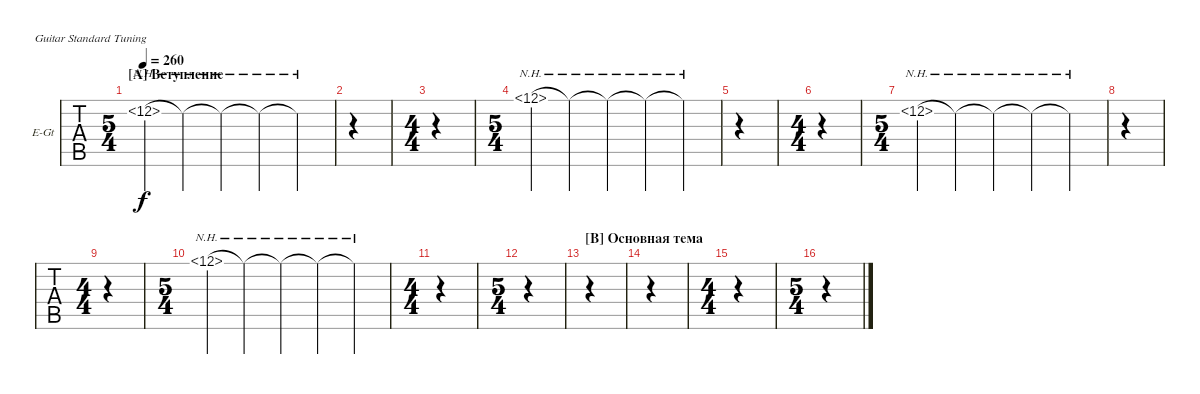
\defaultSystemsLayout 4
\bracketExtendMode groupsimilarinstruments
\firstSystemTrackNameOrientation horizontal
\otherSystemsTrackNameOrientation horizontal
\track ("Solo Guitar" "E-Gt") {instrument electricguitarclean}
\staff {tabs}
\tuning (E4 B3 G3 D3 A2 E2)
\displaytranspose 0
\ts (5 4)
\section ("A" "Вступление")
\tempo 260
\clef g2
\scale
0.39527
\ks c
12.2{nh}.4{dy f instrument electricguitarclean} 12.2{nh t}.4 12.2{nh t}.4 12.2{nh t}.4 12.2{nh t}.4 |
\scale
0.209459 |
\ts (4 4)
\scale
0.39527 |
\ts (5 4)
\scale
0.39527 12.1{nh}.4 12.1{nh t}.4 12.1{nh t}.4 12.1{nh t}.4 12.1{nh t}.4 |
\scale
0.209459 |
\ts (4 4)
\scale
0.39527 |
\ts (5 4)
\scale
0.39527 12.2{nh}.4 12.2{nh t}.4 12.2{nh t}.4 12.2{nh t}.4 12.2{nh t}.4 |
\scale
0.209459 |
\ts (4 4)
\scale
0.39527 |
\ts (5 4)
\scale
0.333333 12.1{nh}.4 12.1{nh t}.4 12.1{nh t}.4 12.1{nh t}.4 12.1{nh t}.4 |
\ts (4 4)
\scale
0.333333 |
\ts (5 4)
\scale
0.333333 |
\section ("B" "Основная тема")
\scale
0.257261 |
\scale
0.257261 |
\ts (4 4)
\scale
0.485477 |
\ts (5 4)
\scale
0.39527
